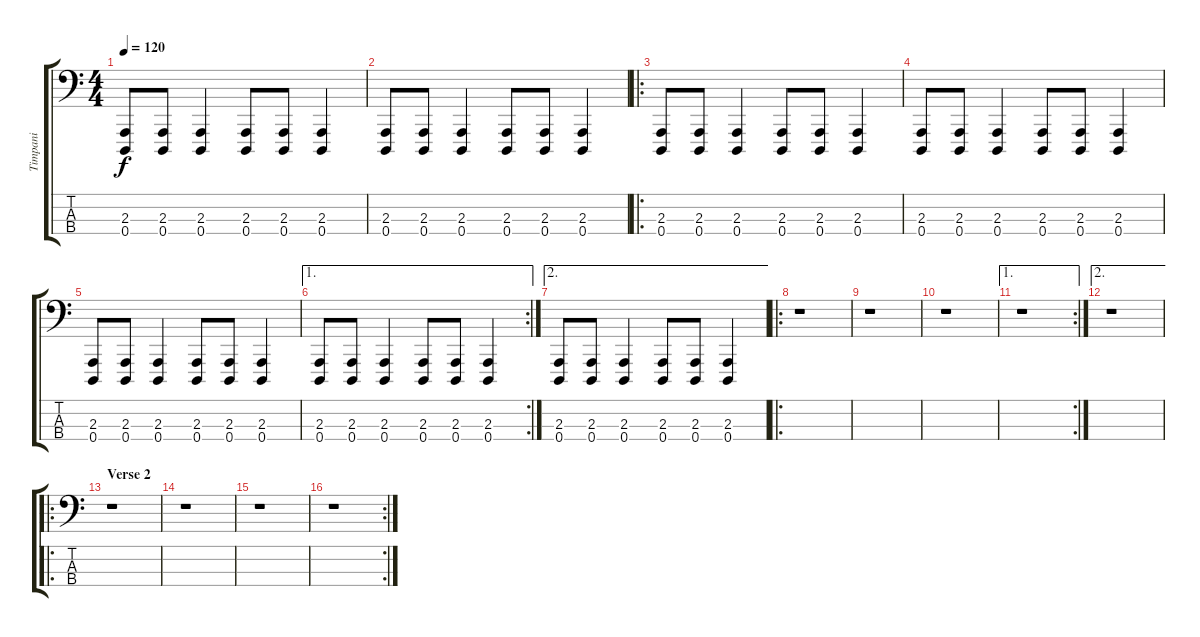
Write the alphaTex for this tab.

\track ("Timpani" "Timpani") {instrument timpani}
\staff {score tabs}
\tuning (F2 C2 G1 D1) {hide}
\ts (4 4)
\tempo 120
\clef f4
\ks c
(2.3 0.4).8{dy f} (2.3 0.4).8 (2.3 0.4).4 (2.3 0.4).8 (2.3 0.4).8 (2.3 0.4).4 |
(2.3 0.4).8 (2.3 0.4).8 (2.3 0.4).4 (2.3 0.4).8 (2.3 0.4).8 (2.3 0.4).4 |
\ro
(2.3 0.4).8 (2.3 0.4).8 (2.3 0.4).4 (2.3 0.4).8 (2.3 0.4).8 (2.3 0.4).4 |
(2.3 0.4).8 (2.3 0.4).8 (2.3 0.4).4 (2.3 0.4).8 (2.3 0.4).8 (2.3 0.4).4 |
(2.3 0.4).8 (2.3 0.4).8 (2.3 0.4).4 (2.3 0.4).8 (2.3 0.4).8 (2.3 0.4).4 |
\ae 1
\rc 2
(2.3 0.4).8 (2.3 0.4).8 (2.3 0.4).4 (2.3 0.4).8 (2.3 0.4).8 (2.3 0.4).4 |
\ae 2
(2.3 0.4).8 (2.3 0.4).8 (2.3 0.4).4 (2.3 0.4).8 (2.3 0.4).8 (2.3 0.4).4 |
\ro
r.1 |
r.1 |
r.1 |
\ae 1
\rc 2
r.1 |
\ae 2
r.1 |
\ro
\section ("" "Verse 2")
r.1 |
r.1 |
r.1 |
\rc 2
r.1
